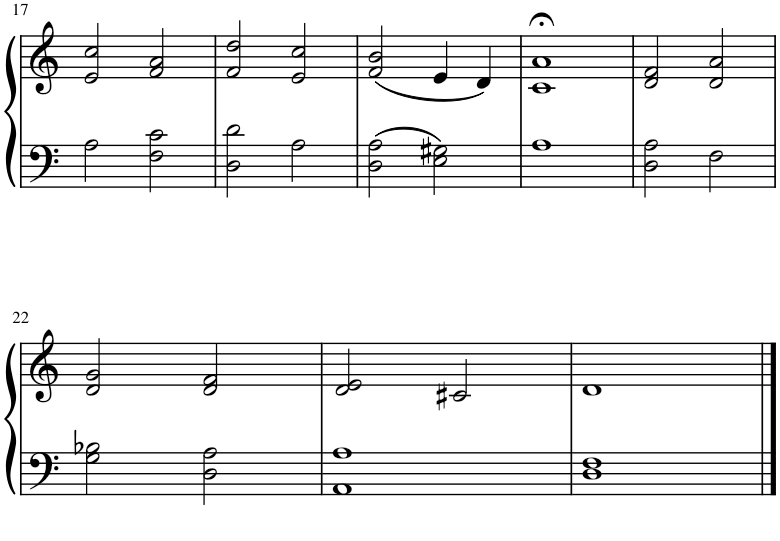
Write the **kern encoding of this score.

**kern	**kern
*part1	*part1
*staff2	*staff1
*I"Piano	*
*I'Pno.	*
!!LO:PB:g=z
*clefF4	*clefG2
*k[]	*k[]
*M4/4	*M4/4
=17	=17
2A\	2e/ 2cc/
2F\ 2c\	2f/ 2a/
=18	=18
2D\ 2d\	2f/ 2dd/
2A\	2e/ 2cc/
=19	=19
2D\ 2A\	(2f/ 2b/
2E\ 2G#X\	4e/
.	4d/)
=20	=20
1A	1c;< 1a;<
=21	=21
2D\ 2A\	2d/ 2f/
2F\	2d/ 2a/
!!LO:LB:g=z
=22	=22
2G\ 2B-X\	2d/ 2g/
2D\ 2A\	2d/ 2f/
=23	=23
1AA 1A	2d/ 2e/
.	2c#X/
=24	=24
1D 1F	1d
==	==
*-	*-
